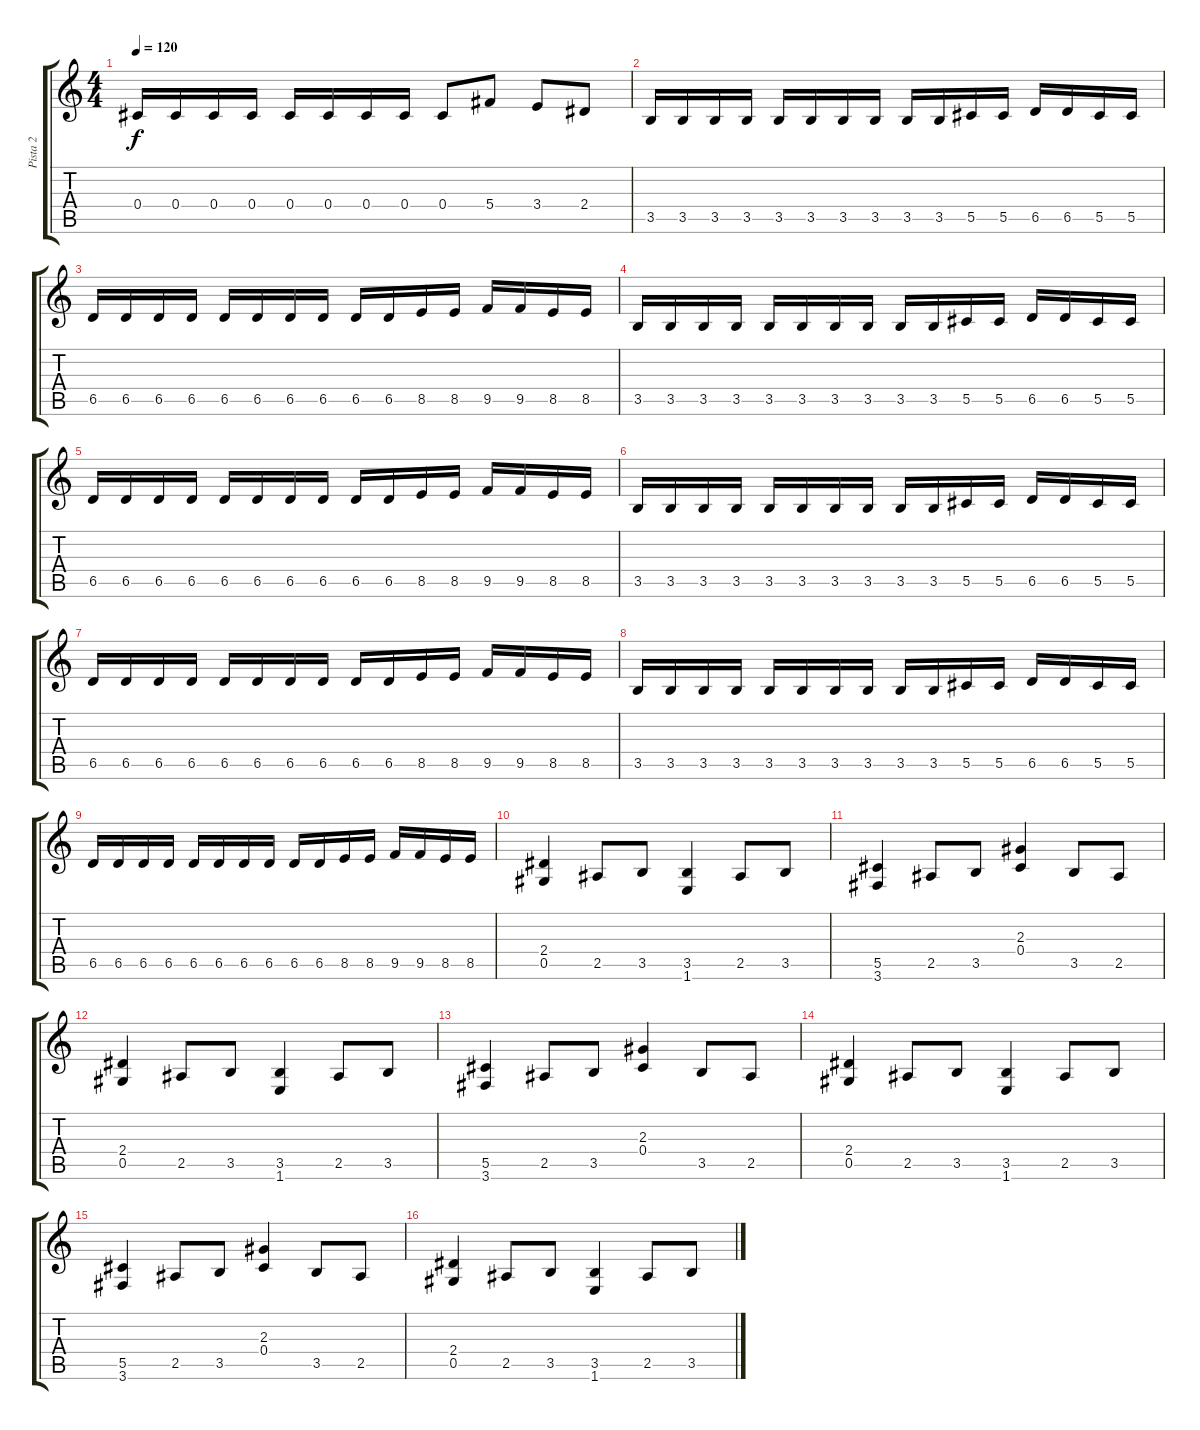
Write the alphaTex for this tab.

\track ("Pista 2" "Pista 2") {instrument overdrivenguitar}
\staff {score tabs}
\tuning (Eb4 Bb3 Gb3 Db3 Ab2 Eb2) {hide}
\ts (4 4)
\tempo 120
\clef g2
\ks c
0.4.16{dy f} 0.4.16 0.4.16 0.4.16 0.4.16 0.4.16 0.4.16 0.4.16 0.4.8 5.4.8 3.4.8 2.4.8 |
3.5.16 3.5.16 3.5.16 3.5.16 3.5.16 3.5.16 3.5.16 3.5.16 3.5.16 3.5.16 5.5.16 5.5.16 6.5.16 6.5.16 5.5.16 5.5.16 |
6.5.16 6.5.16 6.5.16 6.5.16 6.5.16 6.5.16 6.5.16 6.5.16 6.5.16 6.5.16 8.5.16 8.5.16 9.5.16 9.5.16 8.5.16 8.5.16 |
3.5.16 3.5.16 3.5.16 3.5.16 3.5.16 3.5.16 3.5.16 3.5.16 3.5.16 3.5.16 5.5.16 5.5.16 6.5.16 6.5.16 5.5.16 5.5.16 |
6.5.16 6.5.16 6.5.16 6.5.16 6.5.16 6.5.16 6.5.16 6.5.16 6.5.16 6.5.16 8.5.16 8.5.16 9.5.16 9.5.16 8.5.16 8.5.16 |
3.5.16 3.5.16 3.5.16 3.5.16 3.5.16 3.5.16 3.5.16 3.5.16 3.5.16 3.5.16 5.5.16 5.5.16 6.5.16 6.5.16 5.5.16 5.5.16 |
6.5.16 6.5.16 6.5.16 6.5.16 6.5.16 6.5.16 6.5.16 6.5.16 6.5.16 6.5.16 8.5.16 8.5.16 9.5.16 9.5.16 8.5.16 8.5.16 |
3.5.16 3.5.16 3.5.16 3.5.16 3.5.16 3.5.16 3.5.16 3.5.16 3.5.16 3.5.16 5.5.16 5.5.16 6.5.16 6.5.16 5.5.16 5.5.16 |
6.5.16 6.5.16 6.5.16 6.5.16 6.5.16 6.5.16 6.5.16 6.5.16 6.5.16 6.5.16 8.5.16 8.5.16 9.5.16 9.5.16 8.5.16 8.5.16 |
(2.4 0.5).4 2.5.8 3.5.8 (3.5 1.6).4 2.5.8 3.5.8 |
(5.5 3.6).4 2.5.8 3.5.8 (2.3 0.4).4 3.5.8 2.5.8 |
(2.4 0.5).4 2.5.8 3.5.8 (3.5 1.6).4 2.5.8 3.5.8 |
(5.5 3.6).4 2.5.8 3.5.8 (2.3 0.4).4 3.5.8 2.5.8 |
(2.4 0.5).4 2.5.8 3.5.8 (3.5 1.6).4 2.5.8 3.5.8 |
(5.5 3.6).4 2.5.8 3.5.8 (2.3 0.4).4 3.5.8 2.5.8 |
(2.4 0.5).4 2.5.8 3.5.8 (3.5 1.6).4 2.5.8 3.5.8
